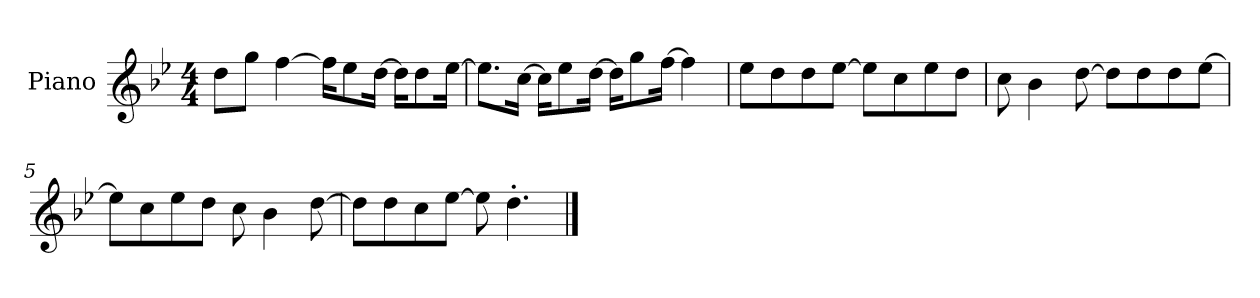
**kern
*part1
*staff1
*I"Piano
*I'P-no
*clefG2
*k[b-e-]
*M4/4
*MM90
=1
8dd\L
8gg\J
[4ff\
16ff\KL]
8ee-\
[16dd\Jk
16dd\KL]
8dd\
[16ee-\Jk
=2
8.ee-\L]
[16cc\Jk
16cc\KL]
8ee-\
[16dd\Jk
16dd\KL]
8gg\
[16ff\Jk
4ff\]
=3
8ee-\L
8dd\
8dd\
[8ee-\J
8ee-\L]
8cc\
8ee-\
8dd\J
=4
8cc\
4b-\
[8dd\
8dd\L]
8dd\
8dd\
[8ee-\J
!!LO:LB:g=z
=5
8ee-\L]
8cc\
8ee-\
8dd\J
8cc\
4b-\
[8dd\
=6
8dd\L]
8dd\
8cc\
[8ee-\J
8ee-\]
4.dd'\
==
*-
